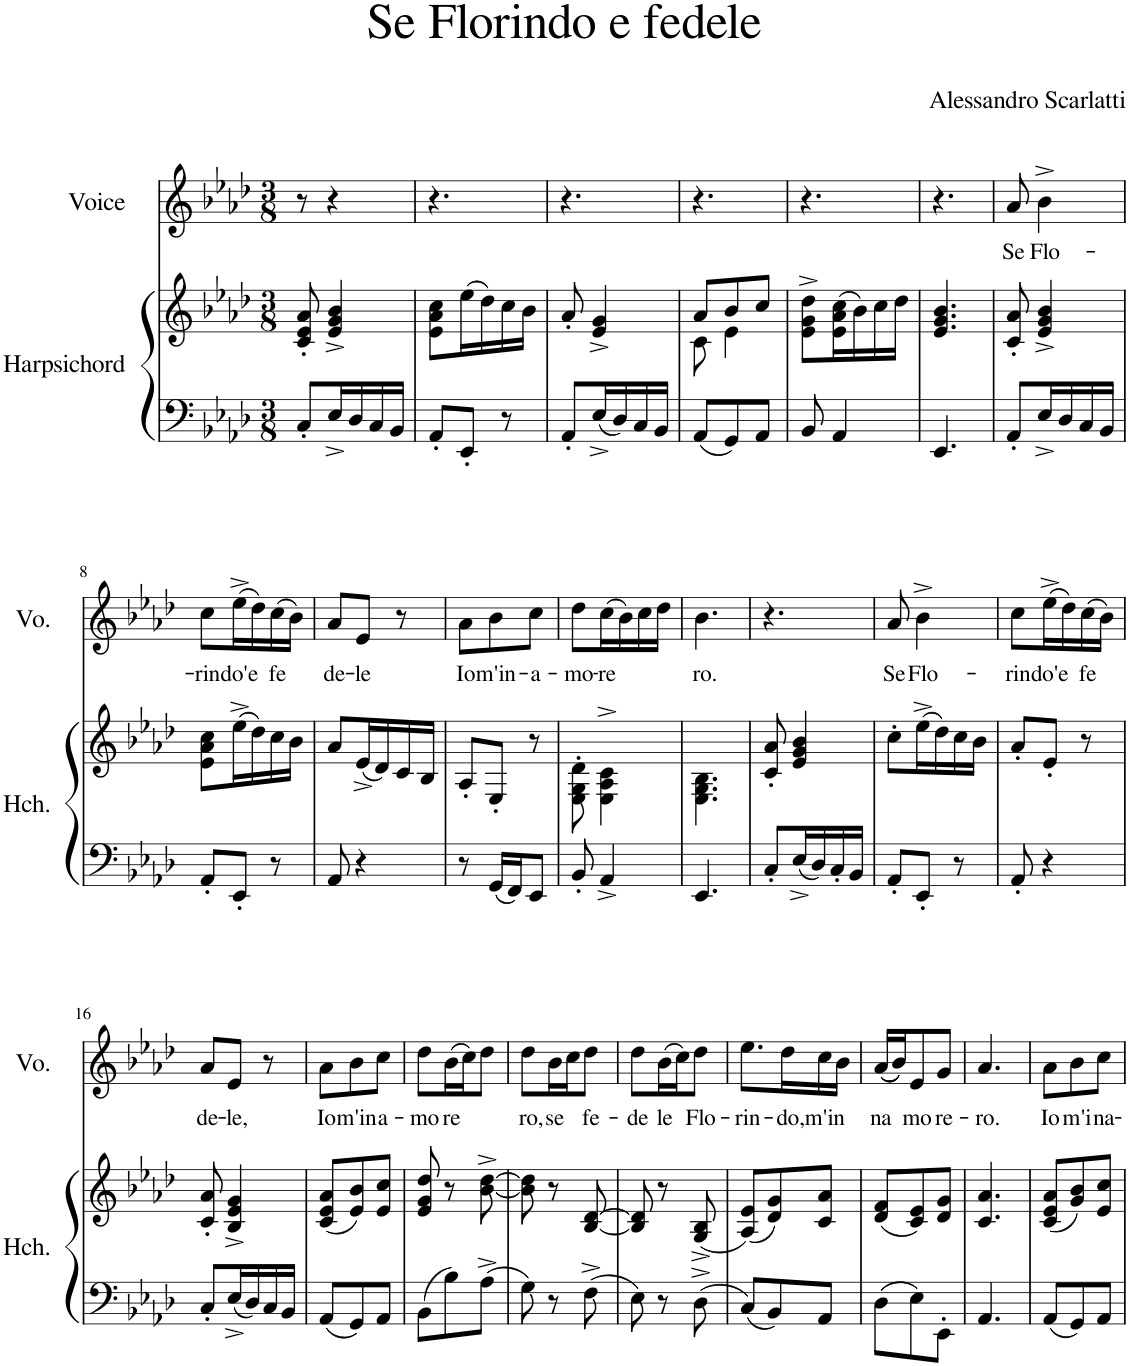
**kern	**kern	**kern	**text
*part2	*part2	*part1	*part1
*staff3	*staff2	*staff1	*staff1
*I"Harpsichord	*	*I"Voice	*
*I'Hch.	*	*I'Vo.	*
*clefF4	*clefG2	*clefG2	*
*k[b-e-a-d-]	*k[b-e-a-d-]	*k[b-e-a-d-]	*
*M3/8	*M3/8	*M3/8	*
=1	=1	=1	=1
8C'/L	8c/' 8e-/' 8a-/'	8r	.
16E-^/L	4e-/^ 4g/^ 4b-/^	4r	.
16D-/	.	.	.
16C/	.	.	.
16BB-/JJ	.	.	.
=2	=2	=2	=2
8AA-'/L	8e-\ 8a-\ 8cc\L	4.r	.
8EE-'/J	(16ee-\L	.	.
.	16dd-\)	.	.
8r	16cc\	.	.
.	16b-\JJ	.	.
=3	=3	=3	=3
8AA-'/L	8a-'/	4.r	.
16E-^/L	4e-/^ 4g/^	.	.
16D-/	.	.	.
16C/	.	.	.
16BB-/JJ	.	.	.
=4	=4	=4	=4
*	*^	*	*
8AA-/L	8a-/L	8c\	4.r	.
8GG/	8b-/	4e-\	.	.
8AA-/J	8cc/J	.	.	.
*	*v	*v	*	*
=5	=5	=5	=5
8BB-/	8e-\^ 8g\^ 8dd-\^L	4.r	.
4AA-/	(16e-\ 16a-\ 16cc\L	.	.
.	16b-\)	.	.
.	16cc\	.	.
.	16dd-\JJ	.	.
=6	=6	=6	=6
4.EE-/	4.e-/ 4.g/ 4.b-/	4.r	.
=7	=7	=7	=7
!	!	!	!LO:LY:b
8AA-'/L	8c/' 8a-/'	8a-/	Se
!	!	!	!LO:LY:b
16E-^/L	4e-/^ 4g/^ 4b-/^	4b-^\	Flo-
16D-/	.	.	.
16C/	.	.	.
16BB-/JJ	.	.	.
!!LO:LB:g=z
=8	=8	=8	=8
!	!	!	!LO:LY:b
8AA-'/L	8e-\ 8a-\ 8cc\L	8cc\L	-rin-
!	!	!	!LO:LY:b
8EE-'/J	(16ee-^\L	(16ee-^\L	-do'e
.	16dd-\)	16dd-\)	.
!	!	!	!LO:LY:b
8r	16cc\	(16cc\	-fe
.	16b-\JJ	16b-\JJ)	.
=9	=9	=9	=9
!	!	!	!LO:LY:b
8AA-/	8a-/L	8a-/L	de-
!	!	!	!LO:LY:b
4r	(16e-^/L	8e-/J	-le
.	16d-/)	.	.
.	16c/	8r	.
.	16B-/JJ	.	.
=10	=10	=10	=10
!	!	!	!LO:LY:b
8r	8A-'/L	8a-\L	Io
!	!	!	!LO:LY:b
16GG/LL	8E-'/J	8b-\	m'in-
16FF/J	.	.	.
!	!	!	!LO:LY:b
8EE-/J	8r	8cc\J	-a-
=11	=11	=11	=11
!	!	!	!LO:LY:b
8BB-'/	8E-\' 8G\' 8d-\'	8dd-\L	-mo-
!	!	!	!LO:LY:b
4AA-^/	4E-\^ 4A-\^ 4c\^	(16cc\L	-re
.	.	16b-\)	.
.	.	16cc\	.
.	.	16dd-\JJ	.
=12	=12	=12	=12
!	!	!	!LO:LY:b
4.EE-/	4.E-\ 4.G\ 4.B-\	4.b-\	ro.
=13	=13	=13	=13
8C'/L	8c/' 8a-/'	4.r	.
16E-^/L	4e-/ 4g/ 4b-/	.	.
16D-/	.	.	.
16C'/	.	.	.
16BB-/JJ	.	.	.
=14	=14	=14	=14
!	!	!	!LO:LY:b
8AA-'/L	8cc'\L	8a-/	Se
!	!	!	!LO:LY:b
8EE-'/J	(16ee-^\L	4b-^\	Flo-
.	16dd-\)	.	.
8r	16cc\	.	.
.	16b-\JJ	.	.
=15	=15	=15	=15
!	!	!	!LO:LY:b
8AA-'/	8a-'/L	8cc\L	-rin-
!	!	!	!LO:LY:b
4r	8e-'/J	(16ee-^\L	-do'e
.	.	16dd-\)	.
!	!	!	!LO:LY:b
.	8r	(16cc\	-fe
.	.	16b-\JJ)	.
!!LO:LB:g=z
=16	=16	=16	=16
!	!	!	!LO:LY:b
8C'/L	8c/' 8a-/'	8a-/L	de-
!	!	!	!LO:LY:b
16E-^/L	4B-/^ 4e-/^ 4g/^	8e-/J	-le,
16D-/	.	.	.
16C/	.	8r	.
16BB-/JJ	.	.	.
=17	=17	=17	=17
!	!	!	!LO:LY:b
8AA-/L	(8c/ 8e-/ 8a-/L	8a-\L	Io
!	!	!	!LO:LY:b
8GG/	8e-/ 8b-/)	8b-\	m'in-
!	!	!	!LO:LY:b
8AA-/J	8e-/ 8cc/J	8cc\J	-a-
=18	=18	=18	=18
!	!	!	!LO:LY:b
8BB-\L	8e-/ 8g/ 8dd-/	8dd-\L	-mo-
!	!	!	!LO:LY:b
8B-\	8r	(16b-\L	-re
.	.	16cc\J)	.
8A-^\J	[8b-\^ [8dd-\^	8dd-\J	.
=19	=19	=19	=19
!	!	!	!LO:LY:b
8G\	8b-\] 8dd-\]	8dd-\L	ro,
!	!	!	!LO:LY:b
8r	8r	16b-\L	-se
.	.	16cc\J	.
!	!	!	!LO:LY:b
8F^\	[8B-/ [8d-/	8dd-\J	fe-
=20	=20	=20	=20
!	!	!	!LO:LY:b
8E-\	8B-/] 8d-/]	8dd-\L	-de
!	!	!	!LO:LY:b
8r	8r	(16b-\L	-le
.	.	16cc\J)	.
!	!	!	!LO:LY:b
8D-^\	(8G/^ 8B-/^	8dd-\J	Flo-
=21	=21	=21	=21
!	!	!	!LO:LY:b
8C/L	(8A-/ 8e-/L)	8.ee-\L	-rin-
8BB-/	8d-/ 8g/)	.	.
!	!	!	!LO:LY:b
.	.	16dd-\L	-do,
!	!	!	!LO:LY:b
8AA-/J	8c/ 8a-/J	16cc\	-m'in
.	.	16b-\JJ	.
=22	=22	=22	=22
!	!	!	!LO:LY:b
8D-\L	(8d-/ 8f/L	((16a-/LL	-na
.	.	16b-/J))	.
!	!	!	!LO:LY:b
8E-\	8c/ 8e-/)	8e-/	mo-
!	!	!	!LO:LY:b
8EE-'\J	8d-/ 8g/J	8g/J	-re-
=23	=23	=23	=23
!	!	!	!LO:LY:b
4.AA-/	4.c/ 4.a-/	4.a-/	-ro.
=24	=24	=24	=24
!	!	!	!LO:LY:b
8AA-/L	(8c/ 8e-/ 8a-/L	8a-\L	Io
!	!	!	!LO:LY:b
8GG/	8g/ 8b-/)	8b-\	m'i-
!	!	!	!LO:LY:b
8AA-/J	8e-/ 8cc/J	8cc\J	-na-
=	=	=	=
*-	*-	*-	*-
